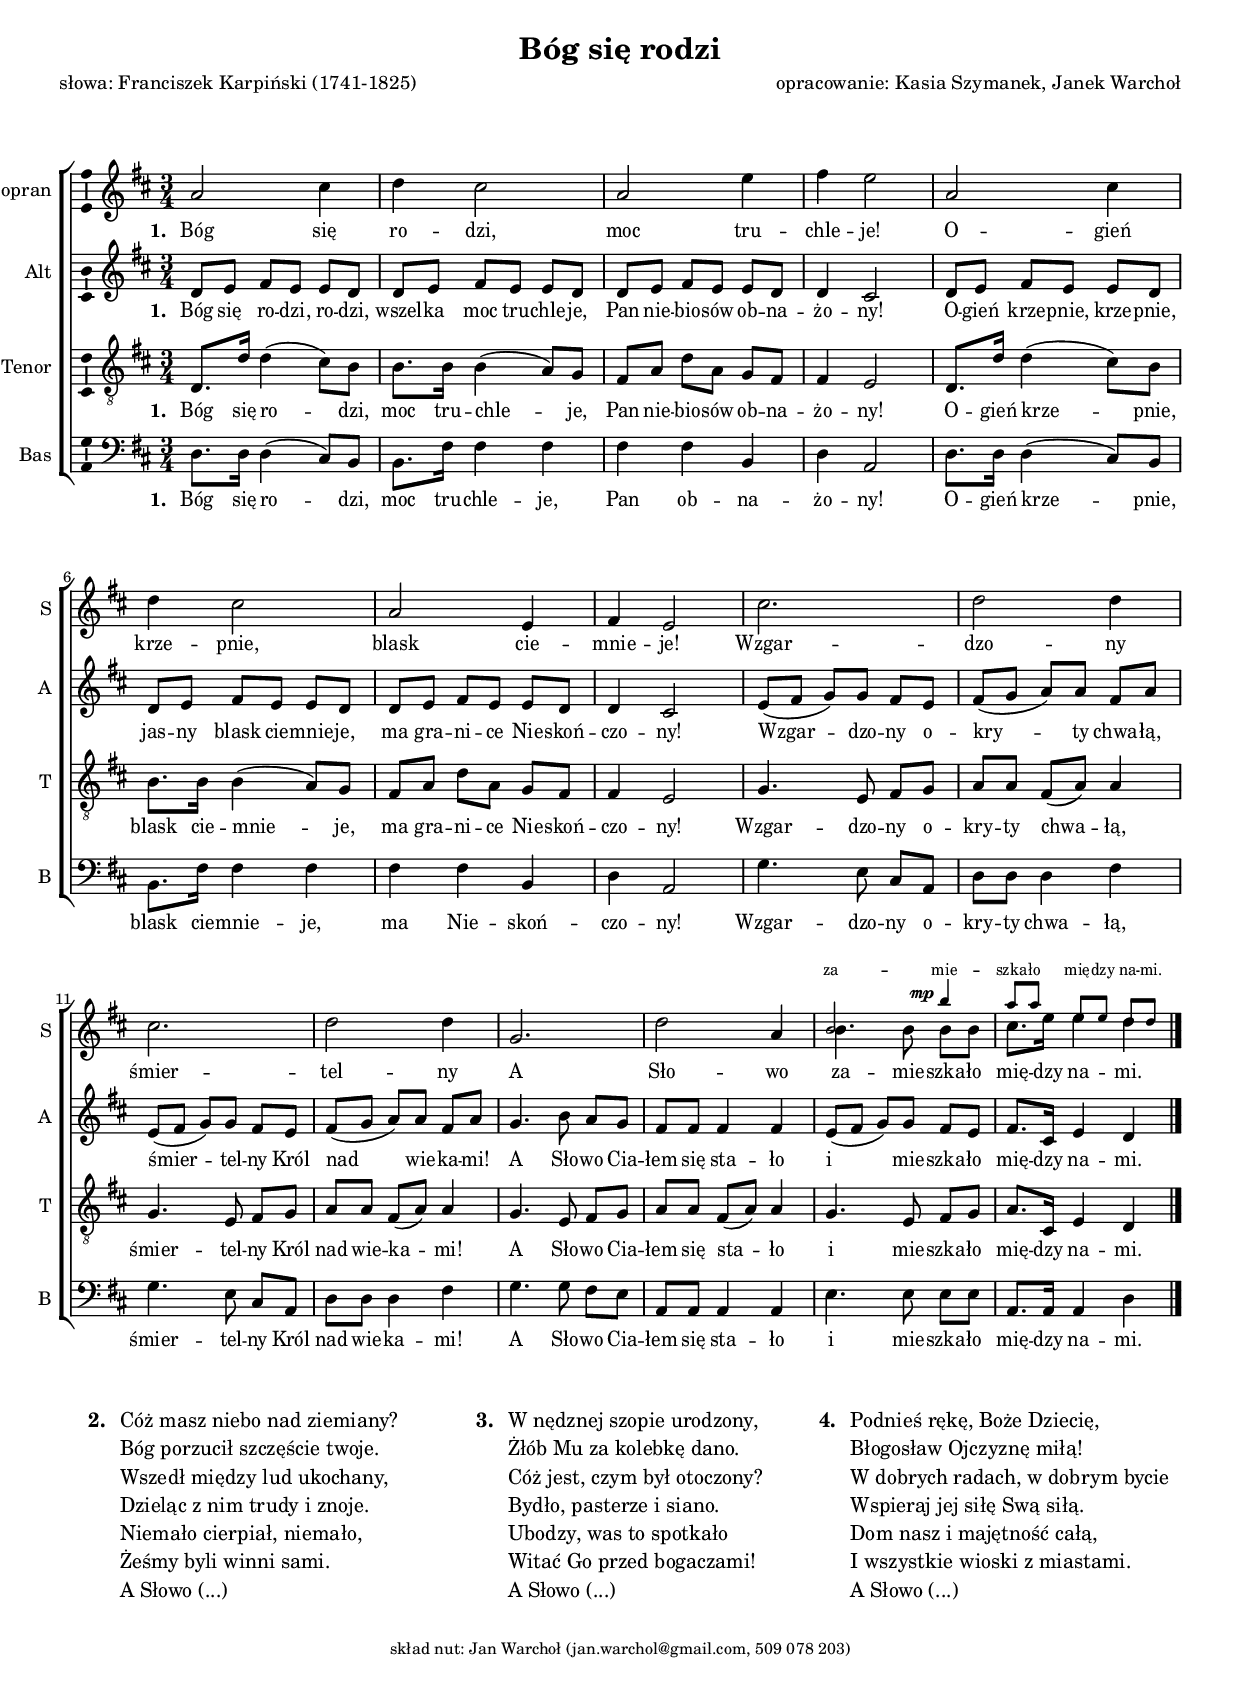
\version "2.19.0"
#(ly:set-option 'strokeadjust #t)

\header {
  title = "Bóg się rodzi"
  poet = "słowa: Franciszek Karpiński (1741-1825)"
  composer = "opracowanie: Kasia Szymanek, Janek Warchoł"
}

%--------------------------------MELODIA
metrumitp = {
  \key d \major
  \time 3/4
  \set Timing.beamExceptions = #'()
  \tempo ""
}
melodiaSopranu =
\relative f' {
  \metrumitp
  a2 cis4 |
  d4 cis2 |
  a2 e'4 |
  fis4 e2 |
  a,2 cis4 |
  d4 cis2 |
  a2 e4 |
  fis4 e2 |
  cis'2. |
  d2 d4 |
  \break
  cis2. |
  d2 d4 |
  g,2. |
  d'2 a4 |
  <<
    {
      b4. b8 b b |
      cis8. e16 e4 d |
    }
    \new Voice = sopranPierwszy {
      \voiceOne
      \set fontSize = #-2
      b2 b'4-\tweak X-offset -3.4 -\tweak Y-offset 1.6 ^\mp |
      a8 a e e d d |
    }
    \new Lyrics \with { alignAboveContext = sopran }
    \lyricsto sopranPierwszy \lyricmode {
      \set fontSize = #-2
      za -- mie -- szka -- ło mię -- dzy na -- mi.
    }
  >>
  \bar "|."
}

melodiaAltu =
\relative f' {
  \metrumitp
  \repeat unfold 2 {
    d8 e fis e e d |
    d8 e fis e e d |
    d8 e fis e e d |
    d4 cis2 |
  }
  \repeat unfold 2 {
    e8( fis g) g fis e |
    fis8( g a) a fis a |
  }
  g4. b8 a g |
  fis8 fis fis4 fis |
  e8( fis g) g fis e |
  fis8. cis16 e4 d |
  \bar "|."
}

melodiaTenorow =
\relative f {
  \metrumitp
  \repeat unfold 2 {
    d8. d'16 d4( cis8) b |
    b8. b16 b4( a8) g |
    fis8 a d a g fis |
    fis4 e2 |
  }
  \repeat unfold 3 {
    g4. e8 fis g |
    a8 a fis( a) a4 |
  }
  g4. e8 fis g |
  a8. cis,16 e4 d |
  \bar "|."
}

melodiaBasow =
\relative f {
  \metrumitp
  \repeat unfold 2 {
    d8. d16 d4( cis8) b |
    b8. fis'16 fis4 fis |
    fis4 fis b, |
    d4 a2 |
  }
  g'4. e8 cis a |
  d8 d d4 fis |
  g4. e8 cis a |
  d8 d d4 fis |
  g4. g8 fis e |
  a,8 a a4 a |
  e'4. e8 e e |
  a,8. a16 a4 d |
  \bar "|."
}
akordy = \chordmode {
}

%--------------------------------SŁOWA

wzgardzony = \lyricmode {
  Wzgar -- dzo -- ny o -- kry -- ty chwa -- łą,
  śmier -- tel -- ny Król nad wie -- ka -- mi!
  A Sło -- wo Cia -- łem się sta -- ło
  i mie -- szka -- ło mię -- dzy na -- mi.
  i mie -- szka -- ło mię -- dzy na -- mi.
}

tekstSopranu = \lyricmode {
  \set stanza = "1. "
  Bóg się ro -- dzi, moc  tru -- chle -- je!
  O -- gień krze -- pnie, blask cie -- mnie -- je!
  Wzgar -- dzo -- ny śmier -- tel -- ny
  A Sło -- wo
  za -- mie -- szka -- ło mię -- dzy na -- mi.
}
tekstAltu = \lyricmode {
  \set stanza = "1. "
  Bóg się ro -- dzi, ro -- dzi, wszel -- ka moc  tru -- chle -- je,
  Pan nie -- bio -- sów ob -- na -- żo -- ny!
  O -- gień krze -- pnie,  krze -- pnie, jas -- ny blask cie -- mnie -- je,
  ma gra -- ni -- ce Nie -- skoń -- czo -- ny!
  \wzgardzony
}
tekstTenorow = \lyricmode {
  \set stanza = "1. "
  Bóg się ro -- dzi, moc  tru -- chle -- je,
  Pan nie -- bio -- sów ob -- na -- żo -- ny!
  O -- gień krze -- pnie, blask cie -- mnie -- je,
  ma gra -- ni -- ce Nie -- skoń -- czo -- ny!
  \wzgardzony
}
tekstBasow = \lyricmode {
  \set stanza = "1. "
  Bóg się ro -- dzi, moc  tru -- chle -- je,
  Pan ob -- na -- żo -- ny!
  O -- gień krze -- pnie, blask cie -- mnie -- je,
  ma Nie -- skoń -- czo -- ny!
  \wzgardzony
}

zwrotkaII = \markup \column {
  "Cóż masz niebo nad ziemiany? "
  "Bóg porzucił szczęście twoje."
  "Wszedł między lud ukochany,"
  "Dzieląc z nim trudy i znoje."
  "Niemało cierpiał, niemało,"
  "Żeśmy byli winni sami."
  "A Słowo (...)"
}
zwrotkaIII = \markup \column {
  "W nędznej szopie urodzony, "
  "Żłób Mu za kolebkę dano."
  "Cóż jest, czym był otoczony?"
  "Bydło, pasterze i siano."
  "Ubodzy, was to spotkało"
  "Witać Go przed bogaczami!"
  "A Słowo (...)"
}
zwrotkaIV = \markup \column {
  "Podnieś rękę, Boże Dziecię,"
  "Błogosław Ojczyznę miłą!"
  "W dobrych radach, w dobrym bycie"
  "Wspieraj jej siłę Swą siłą."
  "Dom nasz i majętność całą,"
  "I wszystkie wioski z miastami."
  "A Słowo (...)"
}
zwrotkaV = \markup {
}

%--------------------------------USTAWIENIA

#(set-global-staff-size 16.5)

\paper {
  indent = 2 \mm
  system-count = 3
  short-indent = 2 \mm
  %left-margin = 15 \mm
  %right-margin = 15 \mm
  top-markup-spacing #'basic-distance = 8
  markup-system-spacing #'basic-distance = 18
  system-system-spacing #'basic-distance = 18
  system-system-spacing #'padding = 1
  score-markup-spacing #'basic-distance = 15
  %ragged-last-bottom = ##f
}

#(define powiekszenie-zwrotek '(1.05 . 1.1))
#(define interlinia '(baseline-skip . 3)) % 3 is Lily default
odstepMiedzyZwrotkami = \markup \vspace #2
odstepOdNumeruDoZwrotki = \markup \hspace #1

\layout {
  \override LyricText #'stencil =
  #(lambda (grob)
     (ly:stencil-scale (lyric-text::print grob) 0.9 1))
}

%--------------------------------STRUKTURA

\score {
  \new ChoirStaff <<
    \new ChordNames {
      \germanChords
      \set chordNameLowercaseMinor = ##t
      \akordy
    }
    \new Staff = sopran {
      \clef treble
      \set Staff.instrumentName = "Sopran "
      \set Staff.shortInstrumentName = "S "
      \new Voice = sopran
      \with { \consists "Ambitus_engraver" } {
        \set Staff.midiInstrument = "clarinet"
        \dynamicUp
        \tupletUp
        \melodiaSopranu
      }
    }
    \new Lyrics \lyricsto sopran \tekstSopranu

    \new Staff = alt
    \with { \consists "Ambitus_engraver" } {
      \clef treble
      \set Staff.instrumentName = "Alt "
      \set Staff.shortInstrumentName = "A "
      \new Voice = alt {
        \set Staff.midiInstrument = "clarinet"
        \dynamicUp
        \tupletUp
        \melodiaAltu
      }
    }
    \new Lyrics \lyricsto alt \tekstAltu

    \new Staff = tenor
    \with { \consists "Ambitus_engraver" } {
      \clef "treble_8"
      \set Staff.instrumentName = "Tenor "
      \set Staff.shortInstrumentName = "T "
      \new Voice = tenor {
        \set Staff.midiInstrument = "clarinet"
        \dynamicUp
        \tupletUp
        \melodiaTenorow
      }
    }
    \new Lyrics \lyricsto tenor \tekstTenorow

    \new Staff = bas
    \with { \consists "Ambitus_engraver" } {
      \clef bass
      \set Staff.instrumentName = "Bas "
      \set Staff.shortInstrumentName = "B "
      \new Voice = bas {
        \set Staff.midiInstrument = "clarinet"
        \dynamicUp
        \tupletUp
        \melodiaBasow
      }
    }
    \new Lyrics \lyricsto bas \tekstBasow
  >>
  \layout {
  }
  \midi {
    \tempo 4=85
  }
}

\markup {
  \fill-line {
    \scale #powiekszenie-zwrotek {
      \null

      \override #interlinia
      \line {
        \bold
        "2."
        \odstepOdNumeruDoZwrotki
        \zwrotkaII
      }

      \null

      \override #interlinia
      \line {
        \bold
        "3."
        \odstepOdNumeruDoZwrotki
        \zwrotkaIII
      }

      \null

      \override #interlinia
      \line {
        \bold
        "4."
        \odstepOdNumeruDoZwrotki
        \zwrotkaIV
      }

      \null
    }
  }
}

%--------------------------------STOPKA

\paper {
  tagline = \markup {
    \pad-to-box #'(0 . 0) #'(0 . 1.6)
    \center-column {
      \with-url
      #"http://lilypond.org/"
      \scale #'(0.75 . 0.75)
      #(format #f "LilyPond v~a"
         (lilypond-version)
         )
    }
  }

  oddFooterMarkup = \markup {
    \override #'(baseline-skip . 1)
    \column {
      \fill-line {
        %% Copyright header field only on first page in each bookpart.
        \on-the-fly #part-first-page {
          \override #'(baseline-skip . 2)
          \center-column {
            \scale #'(1 . 1)
            \fromproperty #'header:copyright
            \scale #'(0.85 . 0.85)
            "skład nut: Jan Warchoł (jan.warchol@gmail.com, 509 078 203)"
          }
        }
      }
      \fill-line {
        %% Tagline header field only on last page in the book.
        \on-the-fly #last-page \fromproperty #'header:tagline
      }
    }
  }
}
